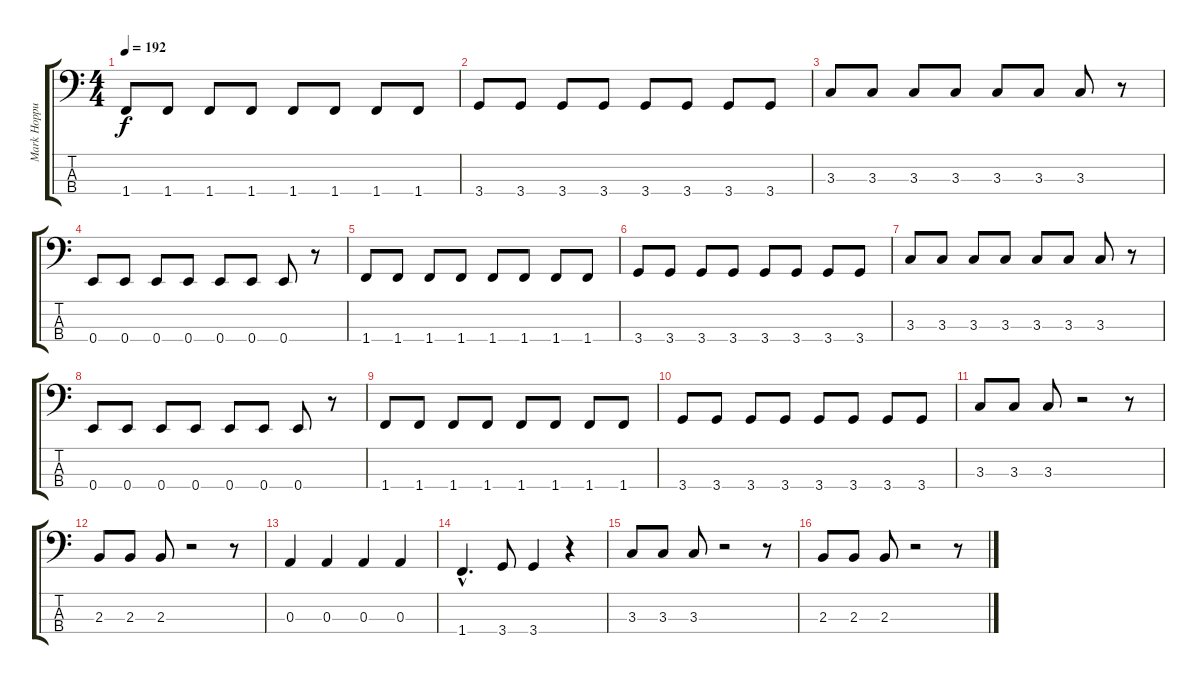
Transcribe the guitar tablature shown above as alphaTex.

\track ("Mark Hoppus (Bass)" "Mark Hoppu") {instrument electricbasspick}
\staff {score tabs}
\tuning (G2 D2 A1 E1) {hide}
\ts (4 4)
\tempo 192
\clef f4
\ks c
1.4.8{dy f} 1.4.8 1.4.8 1.4.8 1.4.8 1.4.8 1.4.8 1.4.8 |
3.4.8 3.4.8 3.4.8 3.4.8 3.4.8 3.4.8 3.4.8 3.4.8 |
3.3.8 3.3.8 3.3.8 3.3.8 3.3.8 3.3.8 3.3.8 r.8 |
0.4.8 0.4.8 0.4.8 0.4.8 0.4.8 0.4.8 0.4.8 r.8 |
1.4.8 1.4.8 1.4.8 1.4.8 1.4.8 1.4.8 1.4.8 1.4.8 |
3.4.8 3.4.8 3.4.8 3.4.8 3.4.8 3.4.8 3.4.8 3.4.8 |
3.3.8 3.3.8 3.3.8 3.3.8 3.3.8 3.3.8 3.3.8 r.8 |
0.4.8 0.4.8 0.4.8 0.4.8 0.4.8 0.4.8 0.4.8 r.8 |
1.4.8 1.4.8 1.4.8 1.4.8 1.4.8 1.4.8 1.4.8 1.4.8 |
3.4.8 3.4.8 3.4.8 3.4.8 3.4.8 3.4.8 3.4.8 3.4.8 |
3.3.8 3.3.8 3.3.8 r.2 r.8 |
2.3.8 2.3.8 2.3.8 r.2 r.8 |
0.3.4 0.3.4 0.3.4 0.3.4 |
1.4{hac}.4{d} 3.4.8 3.4.4 r.4 |
3.3.8 3.3.8 3.3.8 r.2 r.8 |
2.3.8 2.3.8 2.3.8 r.2 r.8
